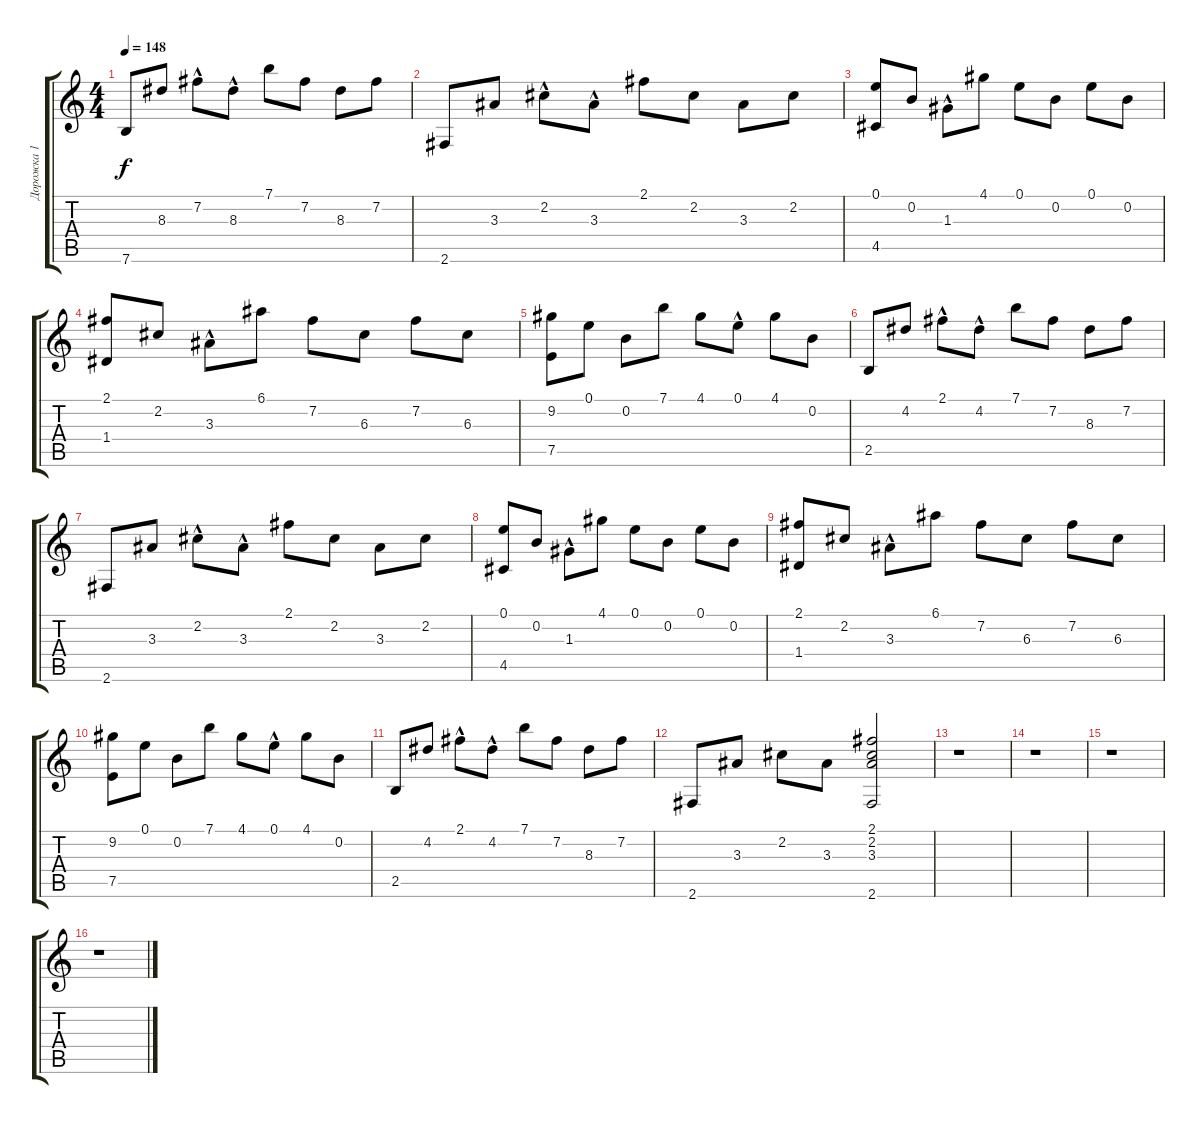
\track ("Дорожка 1" "Дорожка 1") {instrument acousticguitarsteel}
\staff {score tabs}
\tuning (E4 B3 G3 D3 A2 E2) {hide}
\ts (4 4)
\tempo 148
\clef g2
\ks c
7.6.8{dy f} 8.3.8 7.2{hac}.8 8.3{hac}.8 7.1.8 7.2.8 8.3.8 7.2.8 |
2.6.8 3.3.8 2.2{hac}.8 3.3{hac}.8 2.1.8 2.2.8 3.3.8 2.2.8 |
(0.1 4.5).8 0.2.8 1.3{hac}.8 4.1.8 0.1.8 0.2.8 0.1.8 0.2.8 |
(2.1 1.4).8 2.2.8 3.3{hac}.8 6.1.8 7.2.8 6.3.8 7.2.8 6.3.8 |
(9.2 7.5).8 0.1.8 0.2.8 7.1.8 4.1.8 0.1{hac}.8 4.1.8 0.2.8 |
2.5.8 4.2.8 2.1{hac}.8 4.2{hac}.8 7.1.8 7.2.8 8.3.8 7.2.8 |
2.6.8 3.3.8 2.2{hac}.8 3.3{hac}.8 2.1.8 2.2.8 3.3.8 2.2.8 |
(0.1 4.5).8 0.2.8 1.3{hac}.8 4.1.8 0.1.8 0.2.8 0.1.8 0.2.8 |
(2.1 1.4).8 2.2.8 3.3{hac}.8 6.1.8 7.2.8 6.3.8 7.2.8 6.3.8 |
(9.2 7.5).8 0.1.8 0.2.8 7.1.8 4.1.8 0.1{hac}.8 4.1.8 0.2.8 |
2.5.8 4.2.8 2.1{hac}.8 4.2{hac}.8 7.1.8 7.2.8 8.3.8 7.2.8 |
2.6.8 3.3.8 2.2.8 3.3.8 (2.1 2.2 3.3 2.6).2 |
r.1 |
r.1 |
r.1 |
r.1
